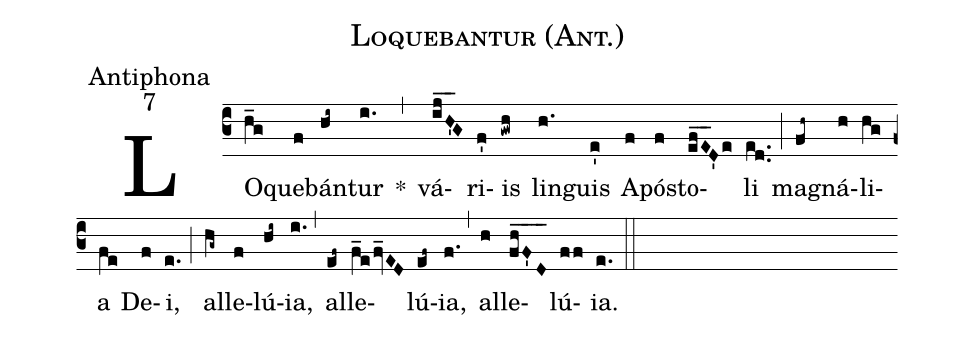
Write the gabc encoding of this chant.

name:Loquebantur (Ant.);
office-part:Antiphona;
mode:7;
%%
(c3) LO(h_g)que(f)bán(hi~)tur(i.) *(,) vá(ij_H'_G)ri(f')is(gwh) lin(h.)guis(e') A(f)pó(f)sto(ef_E_D'e)li(ed..) (;) ma(fh~)gná(h)li(hg)a(fe) De(f)i,(e.) (;) al(hg~)le(f)lú(hi~){ia},(i.) (,) al(ef~)le(f_efv_ED)lú(ef~){ia},(f.) (,) al(h)le(fh_F'_D_)lú(ff){ia}.(e.) (::)

%<eu>E(i) u(i) o(j) u(i) a(h) e.</eu>(ih..) (::)
